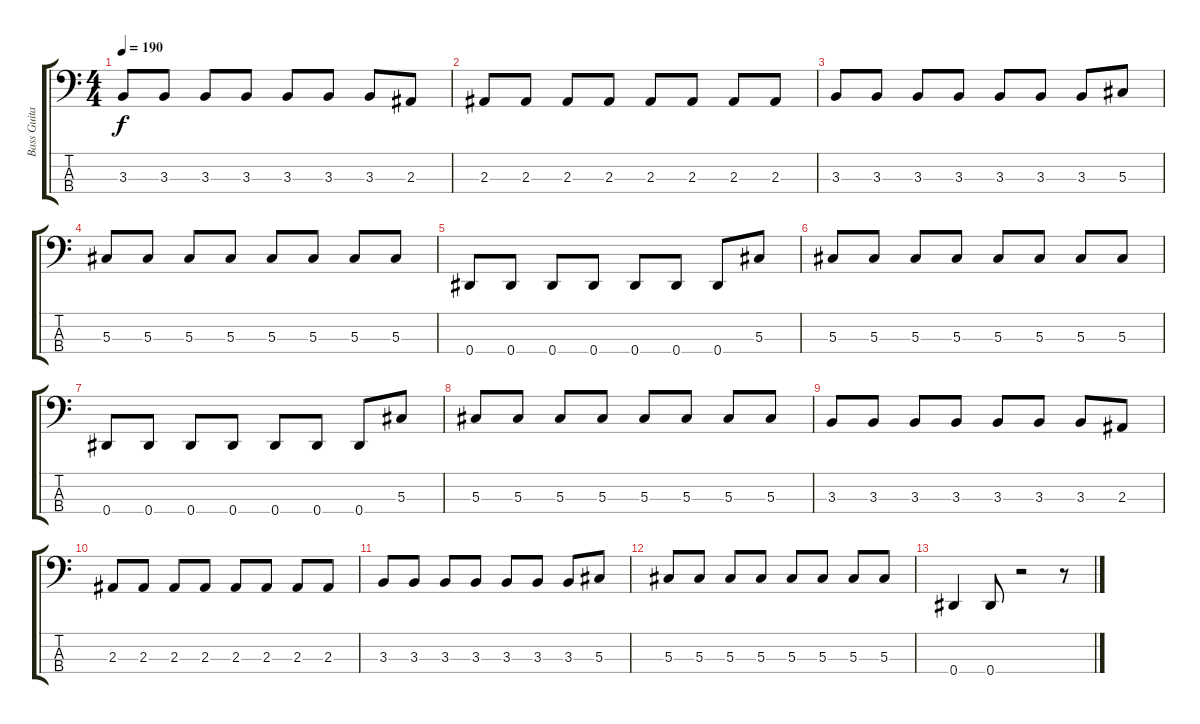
\track ("Bass Guitar" "Bass Guita") {instrument electricbassfinger}
\staff {score tabs}
\tuning (Gb2 Db2 Ab1 Eb1) {hide}
\ts (4 4)
\tempo 190
\clef f4
\ks c
3.3.8{dy f} 3.3.8 3.3.8 3.3.8 3.3.8 3.3.8 3.3.8 2.3.8 |
2.3.8 2.3.8 2.3.8 2.3.8 2.3.8 2.3.8 2.3.8 2.3.8 |
3.3.8 3.3.8 3.3.8 3.3.8 3.3.8 3.3.8 3.3.8 5.3.8 |
5.3.8 5.3.8 5.3.8 5.3.8 5.3.8 5.3.8 5.3.8 5.3.8 |
0.4.8 0.4.8 0.4.8 0.4.8 0.4.8 0.4.8 0.4.8 5.3.8 |
5.3.8 5.3.8 5.3.8 5.3.8 5.3.8 5.3.8 5.3.8 5.3.8 |
0.4.8 0.4.8 0.4.8 0.4.8 0.4.8 0.4.8 0.4.8 5.3.8 |
5.3.8 5.3.8 5.3.8 5.3.8 5.3.8 5.3.8 5.3.8 5.3.8 |
3.3.8 3.3.8 3.3.8 3.3.8 3.3.8 3.3.8 3.3.8 2.3.8 |
2.3.8 2.3.8 2.3.8 2.3.8 2.3.8 2.3.8 2.3.8 2.3.8 |
3.3.8 3.3.8 3.3.8 3.3.8 3.3.8 3.3.8 3.3.8 5.3.8 |
5.3.8 5.3.8 5.3.8 5.3.8 5.3.8 5.3.8 5.3.8 5.3.8 |
0.4.4 0.4.8 r.2 r.8
